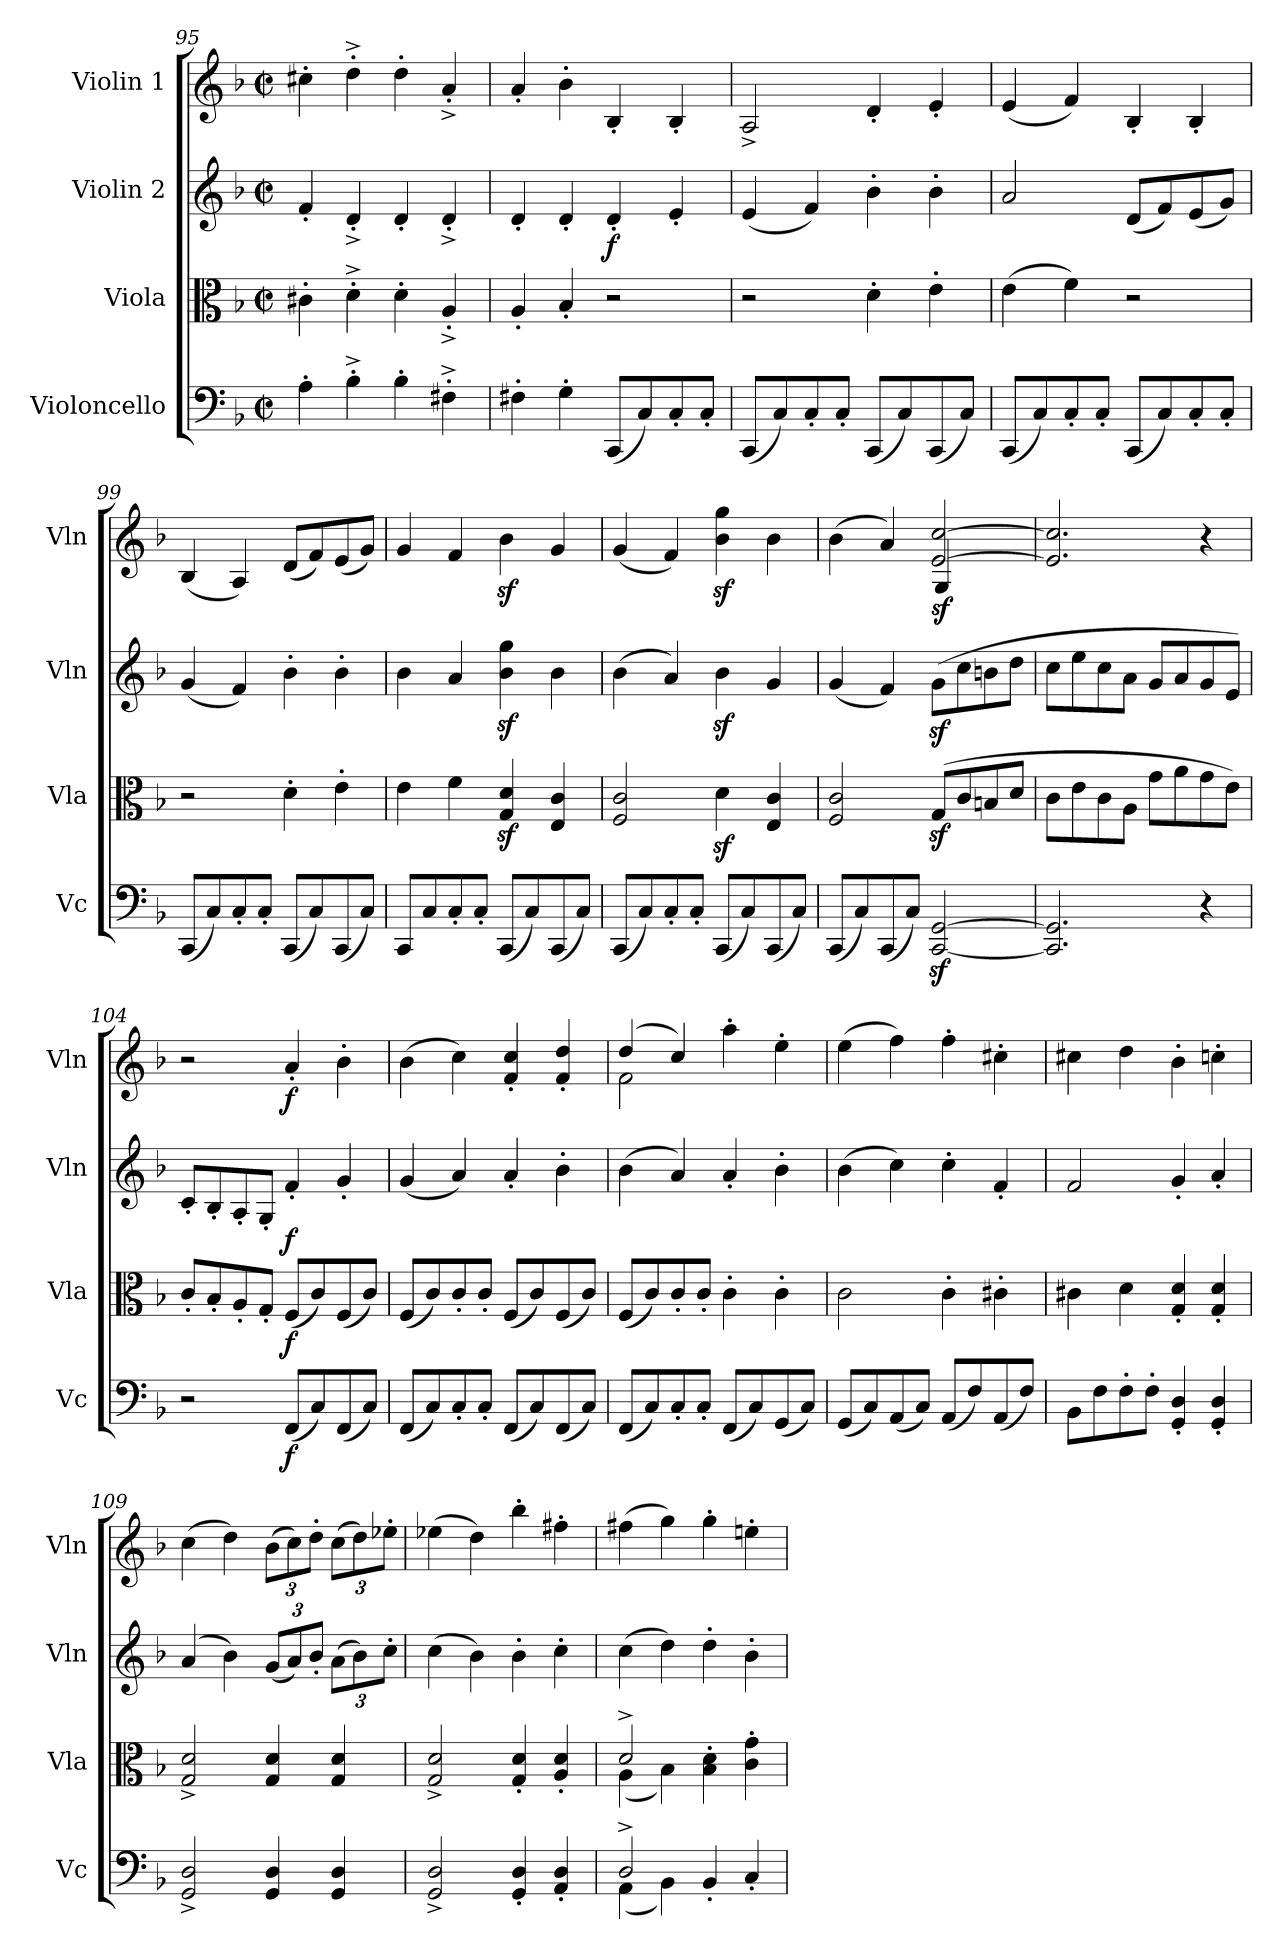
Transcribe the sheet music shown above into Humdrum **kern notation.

**kern	**dynam	**kern	**dynam	**kern	**dynam	**kern	**dynam
*part4	*part4	*part3	*part3	*part2	*part2	*part1	*part1
*staff4	*staff4	*staff3	*staff3	*staff2	*staff2	*staff1	*staff1
*I"Violoncello	*	*I"Viola	*	*I"Violin 2	*	*I"Violin 1	*
*I'Vc	*	*I'Vla	*	*I'Vln	*	*I'Vln	*
*clefF4	*	*clefC3	*	*clefG2	*	*clefG2	*
*k[b-]	*	*k[b-]	*	*k[b-]	*	*k[b-]	*
*M2/2	*	*M2/2	*	*M2/2	*	*M2/2	*
*met(c|)	*	*met(c|)	*	*met(c|)	*	*met(c|)	*
=95	=95	=95	=95	=95	=95	=95	=95
4A'\	.	4c#X'\	.	4f'/	.	4cc#X'\	.
4B-'^\	.	4d'^\	.	4d'^/	.	4dd'^\	.
4B-'\	.	4d'\	.	4d'/	.	4dd'\	.
4F#X'^\	.	4A'^/	.	4d'^/	.	4a'^/	.
=96	=96	=96	=96	=96	=96	=96	=96
4F#X'\	.	4A'/	.	4d'/	.	4a'/	.
4G'\	.	4B-'/	.	4d'/	.	4b-'\	.
!	!	!	!	!	!LO:DY:b	!	!
(8CC/L	.	2r	.	4d'/	f	4B-'/	.
8C/)	.	.	.	.	.	.	.
8C'/	.	.	.	4e'/	.	4B-'/	.
8C'/J	.	.	.	.	.	.	.
=97	=97	=97	=97	=97	=97	=97	=97
(8CC/L	.	2r	.	(4e/	.	2A^/	.
8C/)	.	.	.	.	.	.	.
8C'/	.	.	.	4f/)	.	.	.
8C'/J	.	.	.	.	.	.	.
(8CC/L	.	4d'\	.	4b-'\	.	4d'/	.
8C/)	.	.	.	.	.	.	.
(8CC/	.	4e'\	.	4b-'\	.	4e'/	.
8C/J)	.	.	.	.	.	.	.
!!LO:LB:g=z
=98	=98	=98	=98	=98	=98	=98	=98
(8CC/L	.	(4e\	.	2a/	.	(4e/	.
8C/)	.	.	.	.	.	.	.
8C'/	.	4f\)	.	.	.	4f/)	.
8C'/J	.	.	.	.	.	.	.
(8CC/L	.	2r	.	(8d/L	.	4B-'/	.
8C/)	.	.	.	8f/)	.	.	.
8C'/	.	.	.	(8e/	.	4B-'/	.
8C'/J	.	.	.	8g/J)	.	.	.
=99	=99	=99	=99	=99	=99	=99	=99
(8CC/L	.	2r	.	(4g/	.	(4B-/	.
8C/)	.	.	.	.	.	.	.
8C'/	.	.	.	4f/)	.	4A/)	.
8C'/J	.	.	.	.	.	.	.
(8CC/L	.	4d'\	.	4b-'\	.	(8d/L	.
8C/)	.	.	.	.	.	8f/)	.
(8CC/	.	4e'\	.	4b-'\	.	(8e/	.
8C/J)	.	.	.	.	.	8g/J)	.
!!LO:PB:g=z
=100	=100	=100	=100	=100	=100	=100	=100
8CC/L	.	4e\	.	4b-\	.	4g/	.
8C/	.	.	.	.	.	.	.
8C'/	.	4f\	.	4a/	.	4f/	.
8C'/J	.	.	.	.	.	.	.
(8CC/L	.	4G/z< 4d/z<	.	4b-\z< 4gg\z<	.	4b-z<\	.
8C/)	.	.	.	.	.	.	.
(8CC/	.	4E/ 4c/	.	4b-\	.	4g/	.
8C/J)	.	.	.	.	.	.	.
=101	=101	=101	=101	=101	=101	=101	=101
(8CC/L	.	2F/ 2c/	.	(4b-\	.	(4g/	.
8C/)	.	.	.	.	.	.	.
8C'/	.	.	.	4a/)	.	4f/)	.
8C'/J	.	.	.	.	.	.	.
(8CC/L	.	4dz<\	.	4b-z<\	.	4b-\z< 4gg\z<	.
8C/)	.	.	.	.	.	.	.
(8CC/	.	4E/ 4c/	.	4g/	.	4b-\	.
8C/J)	.	.	.	.	.	.	.
=102	=102	=102	=102	=102	=102	=102	=102
*	*	*	*	*	*	*^	*
(8CC/L	.	2F/ 2c/	.	(4g/	.	(4b-\	2ryy	.
8C/)	.	.	.	.	.	.	.	.
(8CC/	.	.	.	4f/)	.	4a/)	.	.
8C/J)	.	.	.	.	.	.	.	.
!	!	!	!	!	!	!	!	!LO:DY:b
[2CC/z< [2GG/z<	.	(8Gz</L	.	(8gz<\L	.	[2e/ [2cc/	4G/	sf
.	.	8c/	.	8cc\	.	.	.	.
.	.	8Bn/	.	8bn\	.	.	4ryy	.
.	.	8d/J	.	8dd\J	.	.	.	.
*	*	*	*	*	*	*v	*v	*
=103	=103	=103	=103	=103	=103	=103	=103
2.CC/] 2.GG/]	.	8c\L	.	8cc\L	.	2.e/] 2.cc/]	.
.	.	8e\	.	8ee\	.	.	.
.	.	8c\	.	8cc\	.	.	.
.	.	8A\J	.	8a\J	.	.	.
.	.	8g\L	.	8g/L	.	.	.
.	.	8a\	.	8a/	.	.	.
4r	.	8g\	.	8g/	.	4r	.
.	.	8e\J)	.	8e/J)	.	.	.
=104	=104	=104	=104	=104	=104	=104	=104
2r	.	8c'/L	.	8c'/L	.	2r	.
.	.	8B-'/	.	8B-'/	.	.	.
.	.	8A'/	.	8A'/	.	.	.
.	.	8G'/J	.	8G'/J	.	.	.
!	!LO:DY:b	!	!LO:DY:b	!	!LO:DY:b	!	!LO:DY:b
(8FF/L	f	(8F/L	f	4f'/	f	4a'/	f
8C/)	.	8c/)	.	.	.	.	.
(8FF/	.	(8F/	.	4g'/	.	4b-'\	.
8C/J)	.	8c/J)	.	.	.	.	.
!!LO:LB:g=z
=105	=105	=105	=105	=105	=105	=105	=105
(8FF/L	.	(8F/L	.	(4g/	.	(4b-\	.
8C/)	.	8c/)	.	.	.	.	.
8C'/	.	8c'/	.	4a/)	.	4cc\)	.
8C'/J	.	8c'/J	.	.	.	.	.
(8FF/L	.	(8F/L	.	4a'/	.	4f/' 4cc/'	.
8C/)	.	8c/)	.	.	.	.	.
(8FF/	.	(8F/	.	4b-'\	.	4f/' 4dd/'	.
8C/J)	.	8c/J)	.	.	.	.	.
=106	=106	=106	=106	=106	=106	=106	=106
*	*	*	*	*	*	*^	*
(8FF/L	.	(8F/L	.	(4b-\	.	(4dd/	2f\	.
8C/)	.	8c/)	.	.	.	.	.	.
8C'/	.	8c'/	.	4a/)	.	4cc/)	.	.
8C'/J	.	8c'/J	.	.	.	.	.	.
(8FF/L	.	4c'\	.	4a'/	.	4aa'\	2ryy	.
8C/)	.	.	.	.	.	.	.	.
(8GG/	.	4c'\	.	4b-'\	.	4ee'\	.	.
8C/J)	.	.	.	.	.	.	.	.
*	*	*	*	*	*	*v	*v	*
=107	=107	=107	=107	=107	=107	=107	=107
(8GG/L	.	2c\	.	(4b-\	.	(4ee\	.
8C/)	.	.	.	.	.	.	.
(8AA/	.	.	.	4cc\)	.	4ff\)	.
8C/J)	.	.	.	.	.	.	.
(8AA/L	.	4c'\	.	4cc'\	.	4ff'\	.
8F/)	.	.	.	.	.	.	.
(8AA/	.	4c#X'\	.	4f'/	.	4cc#X'\	.
8F/J)	.	.	.	.	.	.	.
!!LO:LB:g=z
=108	=108	=108	=108	=108	=108	=108	=108
8BB-\L	.	4c#X\	.	2f/	.	4cc#X\	.
8F\	.	.	.	.	.	.	.
8F'\	.	4d\	.	.	.	4dd\	.
8F'\J	.	.	.	.	.	.	.
4GG/' 4D/'	.	4G/' 4d/'	.	4g'/	.	4b-'\	.
4GG/' 4D/'	.	4G/' 4d/'	.	4a'/	.	4ccn'\	.
=109	=109	=109	=109	=109	=109	=109	=109
2GG/^ 2D/^	.	2G/^ 2d/^	.	(4a/	.	(4cc\	.
.	.	.	.	4b-\)	.	4dd\)	.
*	*	*	*	*Xbrackettup	*	*Xbrackettup	*
4GG/ 4D/	.	4G/ 4d/	.	(12g/L	.	(12b-\L	.
.	.	.	.	12a/)	.	12cc\)	.
.	.	.	.	12b-'/J	.	12dd'\J	.
4GG/ 4D/	.	4G/ 4d/	.	(12a\L	.	(12cc\L	.
.	.	.	.	12b-\)	.	12dd\)	.
.	.	.	.	12cc'\J	.	12ee-X'\J	.
=110	=110	=110	=110	=110	=110	=110	=110
2GG/^ 2D/^	.	2G/^ 2d/^	.	(4cc\	.	(4ee-X\	.
.	.	.	.	4b-\)	.	4dd\)	.
4GG/' 4D/'	.	4G/' 4d/'	.	4b-'\	.	4bb-'\	.
4AA/' 4D/'	.	4A/' 4d/'	.	4cc'\	.	4ff#X'\	.
=111	=111	=111	=111	=111	=111	=111	=111
*^	*	*^	*	*	*	*	*
2D^/	(4AA\	.	2d^/	(4A\	.	(4cc\	.	(4ff#X\	.
.	4BB-\)	.	.	4B-\)	.	4dd\)	.	4gg\)	.
4BB-'/	2ryy	.	4B-\' 4d\'	2ryy	.	4dd'\	.	4gg'\	.
4C'/	.	.	4c\' 4g\'	.	.	4b-'\	.	4een'\	.
*v	*v	*	*	*	*	*	*	*	*
*	*	*v	*v	*	*	*	*	*
=	=	=	=	=	=	=	=
*-	*-	*-	*-	*-	*-	*-	*-
